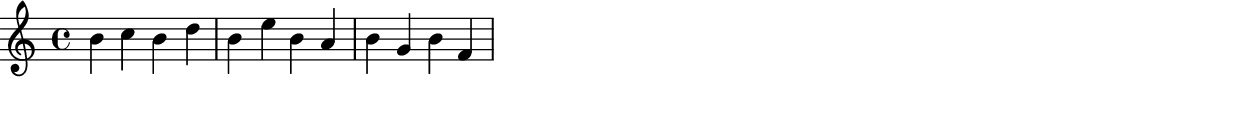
%% Generated by lilypond-book.py
%% Options: [exampleindent=10.16\mm,indent=0\mm,line-width=160\mm,quote]
\include "lilypond-book-preamble.ly"


% ****************************************************************
% Start cut-&-pastable-section
% ****************************************************************



\paper {
  indent = 0\mm
  line-width = 160\mm
  % offset the left padding, also add 1mm as lilypond creates cropped
  % images with a little space on the right
  line-width = #(- line-width (* mm  3.000000) (* mm 1))
  line-width = 160\mm - 2.0 * 10.16\mm
  % offset the left padding, also add 1mm as lilypond creates cropped
  % images with a little space on the right
  line-width = #(- line-width (* mm  3.000000) (* mm 1))
}

\layout {
  
}





% ****************************************************************
% ly snippet:
% ****************************************************************
\sourcefileline 276
\relative {
  b' c % c is 1 staff space up, so is the c above
  b d  % d is 2 up or 5 down, so is the d above
  b e  % e is 3 up or 4 down, so is the e above
  b a  % a is 6 up or 1 down, so is the a below
  b g  % g is 5 up or 2 down, so is the g below
  b f  % f is 4 up or 3 down, so is the f below
}



% ****************************************************************
% end ly snippet
% ****************************************************************
